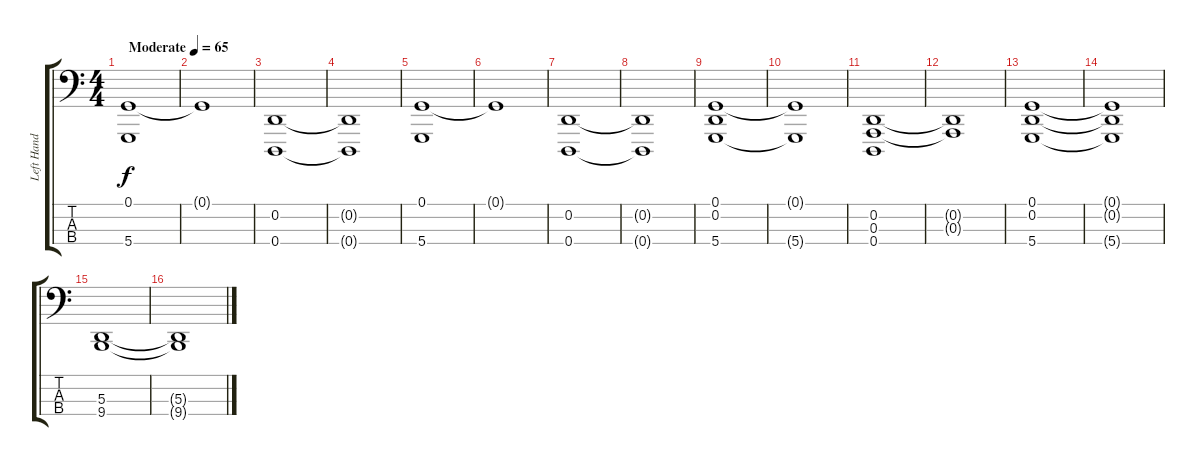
\track ("Left Hand" "Left Hand") {instrument lead1square}
\staff {score tabs}
\tuning (G2 D2 A1 D1) {hide}
\ts (4 4)
\tempo (65 "Moderate")
\clef f4
\ks c
(0.1 5.4).1{dy f instrument lead1square} |
0.1{t}.1 |
(0.2 0.4).1 |
(0.2{t} 0.4{t}).1 |
(0.1 5.4).1 |
0.1{t}.1 |
(0.2 0.4).1 |
(0.2{t} 0.4{t}).1 |
(0.1 0.2 5.4).1 |
(0.1{t} 5.4{t}).1 |
(0.2 0.3 0.4).1 |
(0.2{t} 0.3{t}).1 |
(0.1 0.2 5.4).1 |
(0.1{t} 0.2{t} 5.4{t}).1 |
(5.3 9.4).1 |
(5.3{t} 9.4{t}).1
